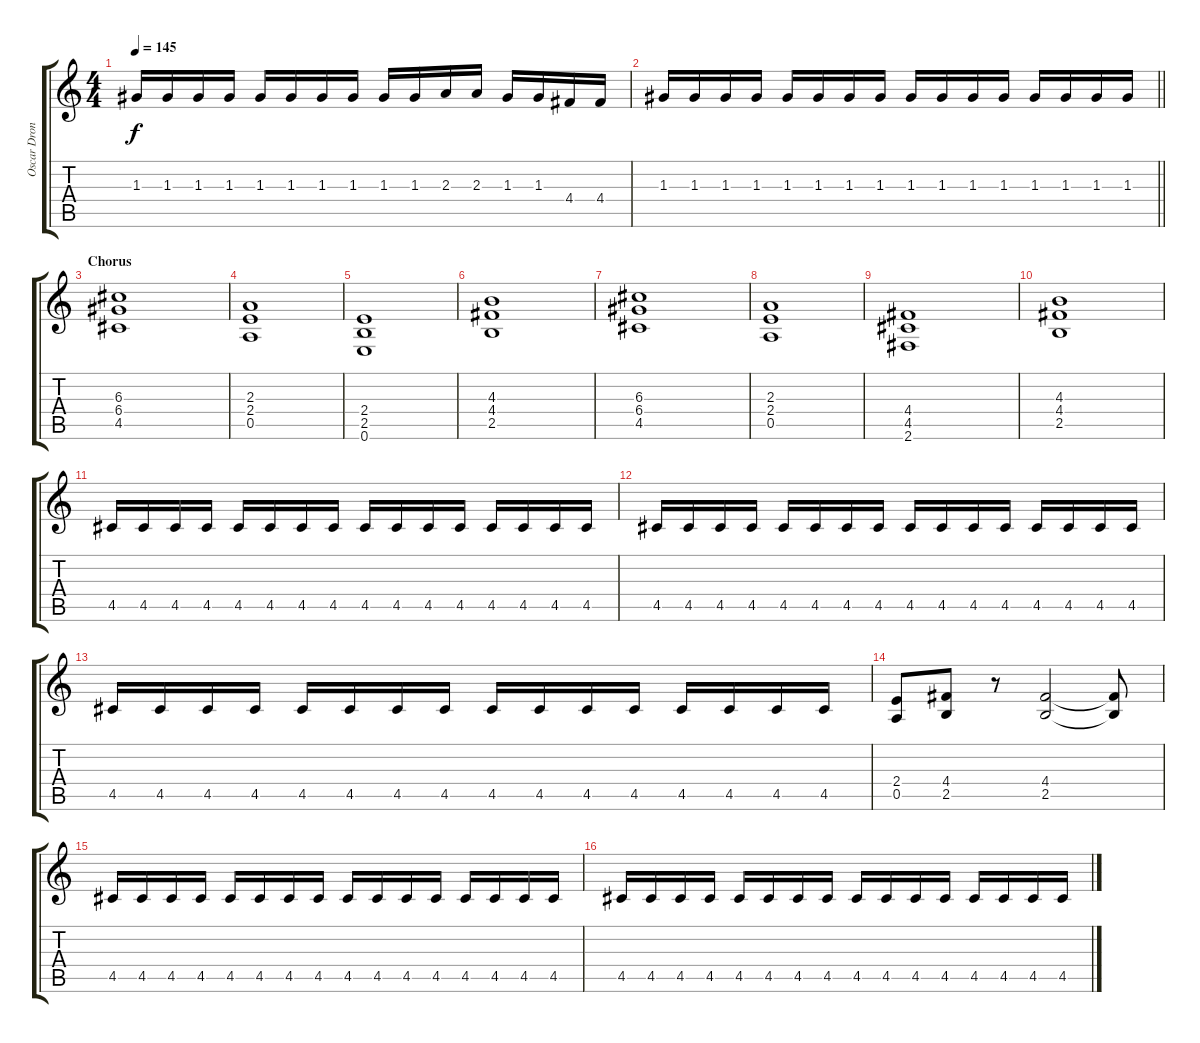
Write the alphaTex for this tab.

\track ("Oscar Dronjak (Rhythm Guitar)" "Oscar Dron") {instrument distortionguitar}
\staff {score tabs}
\tuning (E4 B3 G3 D3 A2 E2) {hide}
\ts (4 4)
\tempo 145
\clef g2
\ks c
1.3.16{dy f} 1.3.16 1.3.16 1.3.16 1.3.16 1.3.16 1.3.16 1.3.16 1.3.16 1.3.16 2.3.16 2.3.16 1.3.16 1.3.16 4.4.16 4.4.16 |
\barLineRight lightlight
1.3.16 1.3.16 1.3.16 1.3.16 1.3.16 1.3.16 1.3.16 1.3.16 1.3.16 1.3.16 1.3.16 1.3.16 1.3.16 1.3.16 1.3.16 1.3.16 |
\section ("" "Chorus")
(6.3 6.4 4.5).1 |
(2.3 2.4 0.5).1 |
(2.4 2.5 0.6).1 |
(4.3 4.4 2.5).1 |
(6.3 6.4 4.5).1 |
(2.3 2.4 0.5).1 |
(4.4 4.5 2.6).1 |
(4.3 4.4 2.5).1 |
4.5.16 4.5.16 4.5.16 4.5.16 4.5.16 4.5.16 4.5.16 4.5.16 4.5.16 4.5.16 4.5.16 4.5.16 4.5.16 4.5.16 4.5.16 4.5.16 |
4.5.16 4.5.16 4.5.16 4.5.16 4.5.16 4.5.16 4.5.16 4.5.16 4.5.16 4.5.16 4.5.16 4.5.16 4.5.16 4.5.16 4.5.16 4.5.16 |
4.5.16 4.5.16 4.5.16 4.5.16 4.5.16 4.5.16 4.5.16 4.5.16 4.5.16 4.5.16 4.5.16 4.5.16 4.5.16 4.5.16 4.5.16 4.5.16 |
(2.4 0.5).8 (4.4 2.5).8 r.8 (4.4 2.5).2 (4.4{t} 2.5{t}).8 |
4.5.16 4.5.16 4.5.16 4.5.16 4.5.16 4.5.16 4.5.16 4.5.16 4.5.16 4.5.16 4.5.16 4.5.16 4.5.16 4.5.16 4.5.16 4.5.16 |
4.5.16 4.5.16 4.5.16 4.5.16 4.5.16 4.5.16 4.5.16 4.5.16 4.5.16 4.5.16 4.5.16 4.5.16 4.5.16 4.5.16 4.5.16 4.5.16
